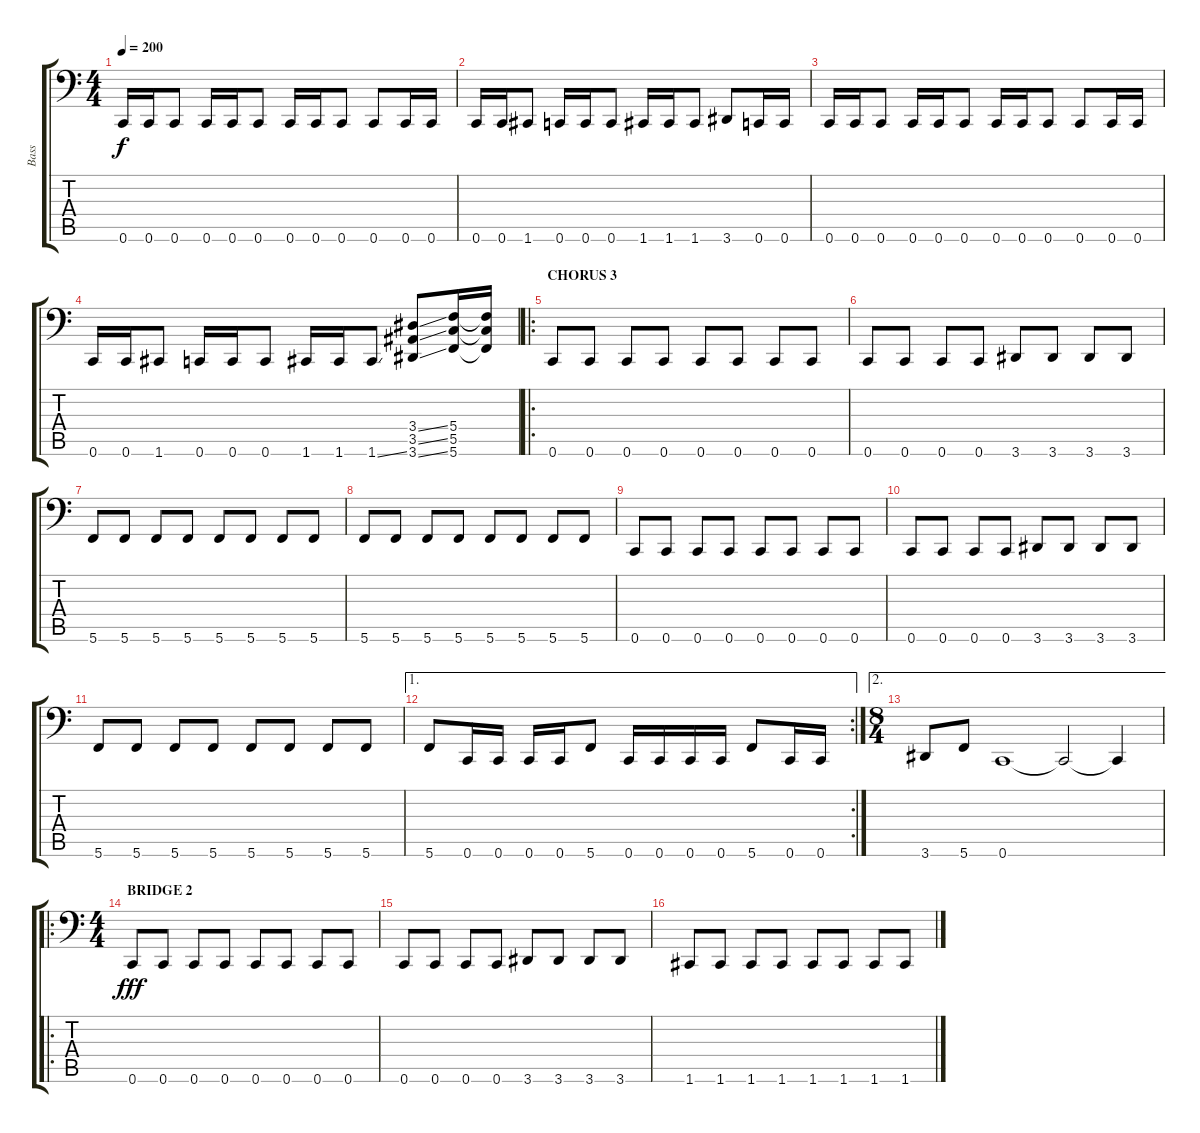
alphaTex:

\track ("Bass" "Bass") {instrument electricbassfinger}
\staff {score tabs}
\tuning (D3 A2 F2 C2 G1 C1) {hide}
\ts (4 4)
\tempo 200
\clef f4
\ks c
0.6.16{dy f volume 16 balance 8 instrument electricbassfinger} 0.6.16 0.6.8 0.6.16 0.6.16 0.6.8 0.6.16 0.6.16 0.6.8 0.6.8 0.6.16 0.6.16 |
0.6.16 0.6.16 1.6.8 0.6.16 0.6.16 0.6.8 1.6.16 1.6.16 1.6.8 3.6.8 0.6.16 0.6.16 |
0.6.16 0.6.16 0.6.8 0.6.16 0.6.16 0.6.8 0.6.16 0.6.16 0.6.8 0.6.8 0.6.16 0.6.16 |
0.6.16 0.6.16 1.6.8 0.6.16 0.6.16 0.6.8 1.6.16 1.6.16 1.6{ss}.8 (3.4{ss} 3.5{ss} 3.6{ss}).8 (5.4 5.5 5.6).16 (5.4{t} 5.5{t} 5.6{t}).16 |
\ro
\section ("" "CHORUS 3")
0.6.8 0.6.8 0.6.8 0.6.8 0.6.8 0.6.8 0.6.8 0.6.8 |
0.6.8 0.6.8 0.6.8 0.6.8 3.6.8 3.6.8 3.6.8 3.6.8 |
5.6.8 5.6.8 5.6.8 5.6.8 5.6.8 5.6.8 5.6.8 5.6.8 |
5.6.8 5.6.8 5.6.8 5.6.8 5.6.8 5.6.8 5.6.8 5.6.8 |
0.6.8 0.6.8 0.6.8 0.6.8 0.6.8 0.6.8 0.6.8 0.6.8 |
0.6.8 0.6.8 0.6.8 0.6.8 3.6.8 3.6.8 3.6.8 3.6.8 |
5.6.8 5.6.8 5.6.8 5.6.8 5.6.8 5.6.8 5.6.8 5.6.8 |
\ae 1
\rc 2
5.6.8 0.6.16 0.6.16 0.6.16 0.6.16 5.6.8 0.6.16 0.6.16 0.6.16 0.6.16 5.6.8 0.6.16 0.6.16 |
\ae 2
\ts (8 4)
3.6.8 5.6.8 0.6.1 0.6{t}.2 0.6{t}.4 |
\ro
\ts (4 4)
\section ("" "BRIDGE 2")
0.6.8{dy fff} 0.6.8 0.6.8 0.6.8 0.6.8 0.6.8 0.6.8 0.6.8 |
0.6.8 0.6.8 0.6.8 0.6.8 3.6.8 3.6.8 3.6.8 3.6.8 |
1.6.8 1.6.8 1.6.8 1.6.8 1.6.8 1.6.8 1.6.8 1.6.8
